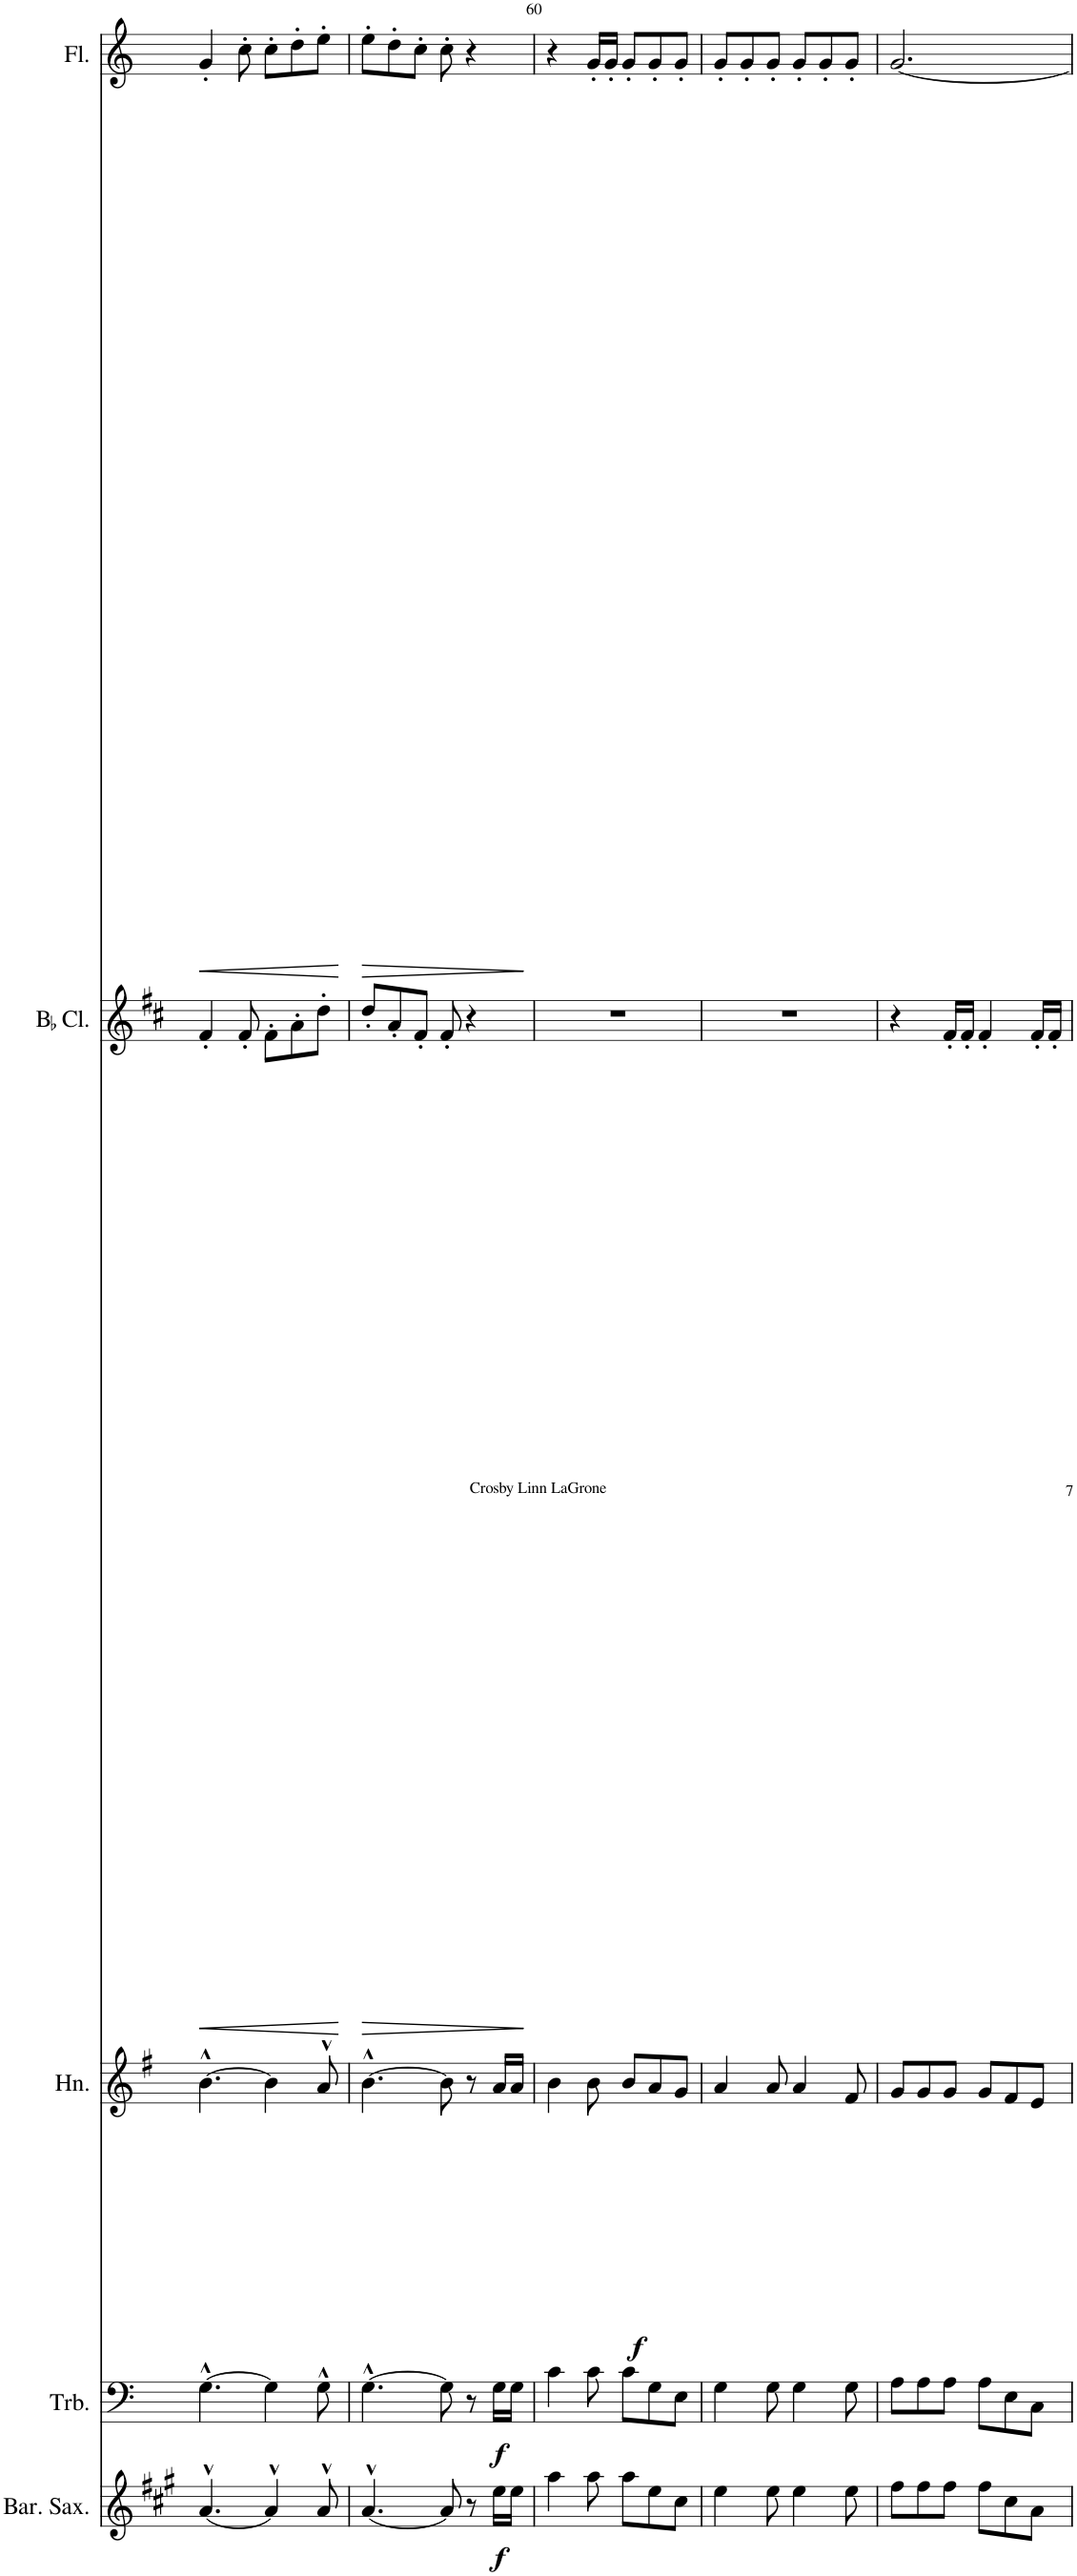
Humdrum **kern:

**kern	**dynam	**kern	**dynam	**kern	**dynam	**kern	**dynam	**kern	**dynam
*part5	*part5	*part4	*part4	*part3	*part3	*part2	*part2	*part1	*part1
*staff5	*staff5	*staff4	*staff4	*staff3	*staff3	*staff2	*staff2	*staff1	*staff1
*I"Baritone Saxophone	*	*I"Trombone	*	*I"Horn	*	*I"BaccidentalFlat Clarinet	*	*I"Flute	*
*I'Bar. Sax.	*	*I'Trb.	*	*I'Hn.	*	*I'BaccidentalFlat Cl.	*	*I'Fl.	*
!!LO:PB:g=z
*clefG2	*	*clefF4	*	*clefG2	*	*clefG2	*	*clefG2	*
*Trd12c21	*	*	*	*Trd4c7	*	*Trd1c2	*	*	*
*k[f#c#g#]	*	*k[]	*	*k[f#]	*	*k[f#c#]	*	*k[]	*
*M6/8	*	*M6/8	*	*M6/8	*	*M6/8	*	*M6/8	*
=58	=58	=58	=58	=58	=58	=58	=58	=58	=58
!	!	!	!	!	!	!	!LO:HP:b	!	!LO:HP:b
[4.a^^/	.	[4.G^^\	.	[4.b^^\	.	4f#'/	<	4g'/	<
.	.	.	.	.	.	8f#'/	.	8cc'\	.
4a^^/]	.	4G\]	.	4b\]	.	8f#'\L	.	8cc'\L	.
.	.	.	.	.	.	8a'\	.	8dd'\	.
8a^^/	.	8G^^\	.	8a^^/	.	8dd'\J	.	8ee'\J	.
.	.	.	.	.	.	.	[	.	[
=59	=59	=59	=59	=59	=59	=59	=59	=59	=59
!	!	!	!	!	!	!	!LO:HP:b	!	!LO:HP:b
[4.a^^/	.	[4.G^^\	.	[4.b^^\	.	8dd'/L	>	8ee'\L	>
.	.	.	.	.	.	8a'/	.	8dd'\	.
.	.	.	.	.	.	8f#'/J	.	8cc'\J	.
8a/]	.	8G\]	.	8b\]	.	8f#'/	.	8cc'\	.
8r	.	8r	.	8r	.	4r	.	4r	.
!	!LO:DY:b	!	!LO:DY:b	!	!LO:DY:b	!	!	!	!
16ee\LL	f	16G\LL	f	16a/LL	f	.	.	.	.
16ee\JJ	.	16G\JJ	.	16a/JJ	.	.	.	.	.
.	.	.	.	.	.	.	]	.	]
=60	=60	=60	=60	=60	=60	=60	=60	=60	=60
4aa\	.	4c\	.	4b\	.	2.r	.	4r	.
8aa\	.	8c\	.	8b\	.	.	.	16g'/LL	.
.	.	.	.	.	.	.	.	16g'/JJ	.
8aa\L	.	8c\L	.	8b/L	.	.	.	8g'/L	.
8ee\	.	8G\	.	8a/	.	.	.	8g'/	.
8cc#\J	.	8E\J	.	8g/J	.	.	.	8g'/J	.
=61	=61	=61	=61	=61	=61	=61	=61	=61	=61
4ee\	.	4G\	.	4a/	.	2.r	.	8g'/L	.
.	.	.	.	.	.	.	.	8g'/	.
8ee\	.	8G\	.	8a/	.	.	.	8g'/J	.
4ee\	.	4G\	.	4a/	.	.	.	8g'/L	.
.	.	.	.	.	.	.	.	8g'/	.
8ee\	.	8G\	.	8f#/	.	.	.	8g'/J	.
=62	=62	=62	=62	=62	=62	=62	=62	=62	=62
8ff#\L	.	8A\L	.	8g/L	.	4r	.	[2.g/	.
8ff#\	.	8A\	.	8g/	.	.	.	.	.
8ff#\J	.	8A\J	.	8g/J	.	16f#'/LL	.	.	.
.	.	.	.	.	.	16f#'/JJ	.	.	.
8ff#\L	.	8A\L	.	8g/L	.	4f#'/	.	.	.
8cc#\	.	8E\	.	8f#/	.	.	.	.	.
8a\J	.	8C\J	.	8e/J	.	16f#'/LL	.	.	.
.	.	.	.	.	.	16f#'/JJ	.	.	.
=	=	=	=	=	=	=	=	=	=
*-	*-	*-	*-	*-	*-	*-	*-	*-	*-
